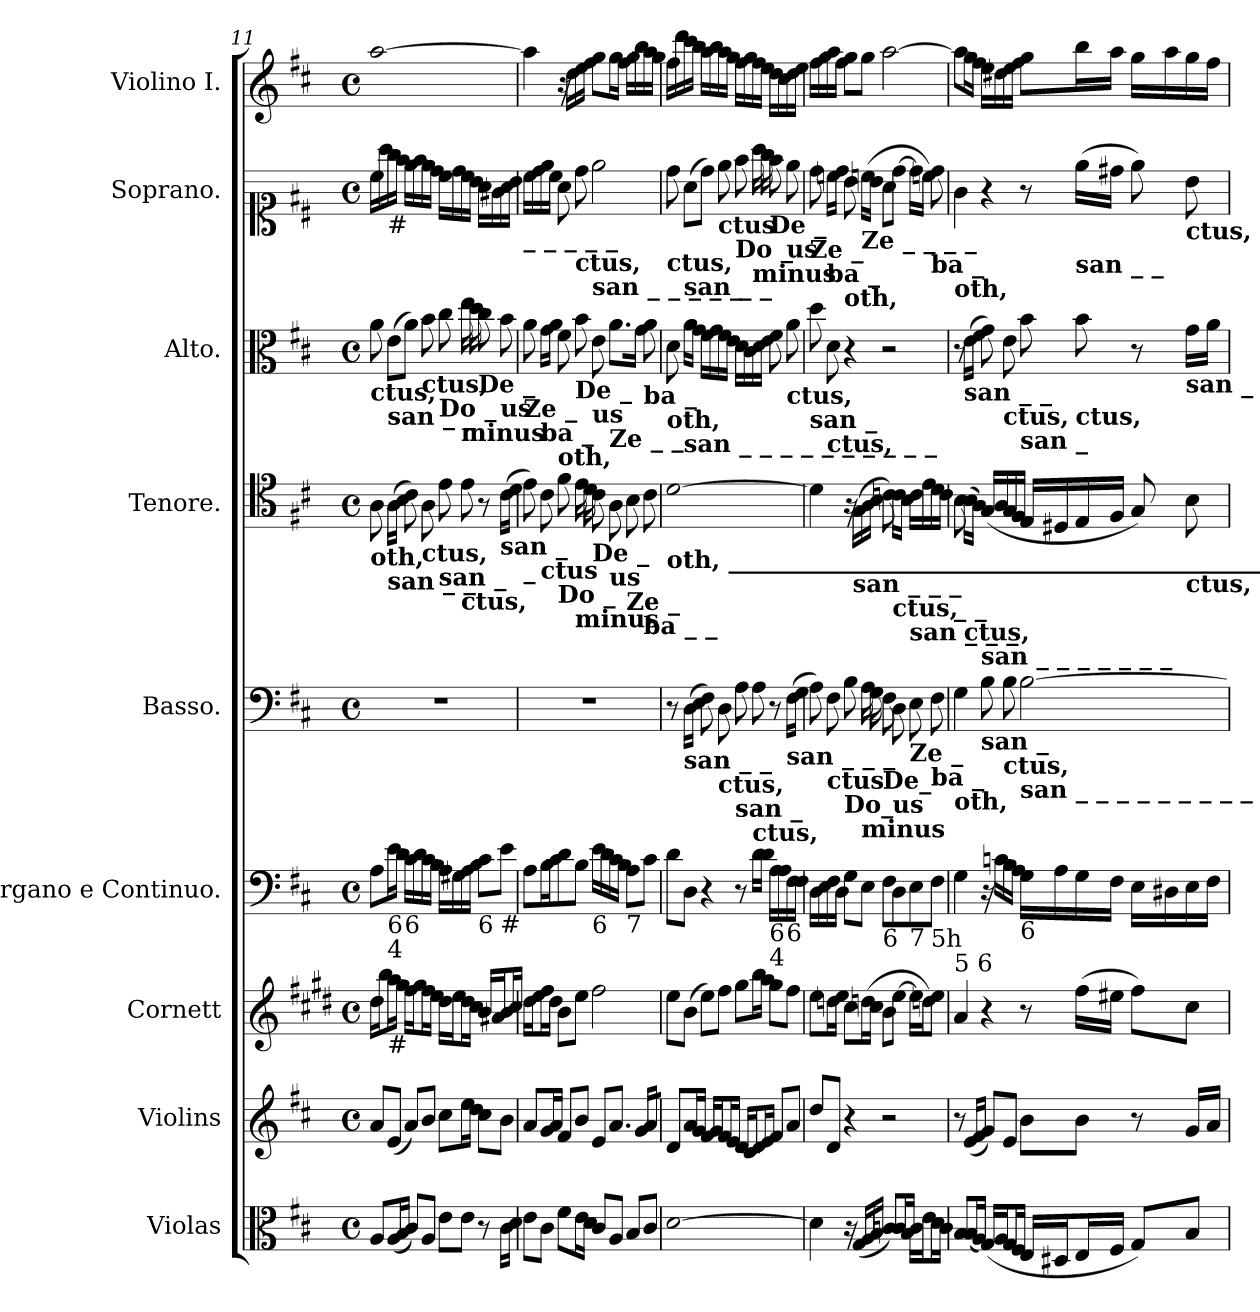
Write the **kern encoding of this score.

**kern	**kern	**kern	**kern	**kern	**kern	**kern	**kern	**kern
*part9	*part8	*part7	*part6	*part5	*part4	*part3	*part2	*part1
*staff9	*staff8	*staff7	*staff6	*staff5	*staff4	*staff3	*staff2	*staff1
*I"Violas	*I"Violins	*I"Cornett	*I"Organo e Continuo.	*I"Basso.	*I"Tenore.	*I"Alto.	*I"Soprano.	*I"Violino I.
*clefC3	*clefG2	*clefG2	*clefF4	*clefF4	*clefC4	*clefC3	*clefC1	*clefG2
*	*	*ITrd1c2	*	*	*	*	*	*
*k[f#c#]	*k[f#c#]	*k[f#c#]	*k[f#c#]	*k[f#c#]	*k[f#c#]	*k[f#c#]	*k[f#c#]	*k[f#c#]
*M4/4	*M4/4	*M4/4	*M4/4	*M4/4	*M4/4	*M4/4	*M4/4	*M4/4
*met(c)	*met(c)	*met(c)	*met(c)	*met(c)	*met(c)	*met(c)	*met(c)	*met(c)
=11	=11	=11	=11	=11	=11	=11	=11	=11
!	!	!	!	!	!	!LO:TX:b:B:t=ctus,	!	!
!	!	!	!	!	!LO:TX:b:B:t=oth,	!	!	!
!	!	!	!	!	!	!	!	!LO:N:head=open
8A/L	8a/L	16cc#\LL	8A\L	1r	8A\	8a\	16cc#\LL	[1aa
.	.	16aa\J	.	.	.	.	16aa\	.
!	!	!	!	!	!	!	!LO:TX:b:t=#	!
!	!	!	!	!	!	!LO:TX:b:B:t=san    _     _	!	!
!	!	!	!	!	!LO:TX:b:B:t=san    _     _	!	!	!
!	!	!	!LO:TX:b:t=6	!	!	!	!	!
!	!	!	!LO:TX:b:t=4	!	!	!	!	!
!	!	!LO:TX:b:t=#	!	!	!	!	!	!
(16A/L	(8e/J	16gg\L	16e\L	.	(16A\LL	(8e\L	16gg\	.
16B/JJ	.	16ff#\JJ	16d\JJ	.	16B\JJ	.	16ff#\JJ	.
!	!	!	!LO:TX:b:t=6	!	!	!	!	!
8c#/L)	8a/L)	16ee\LL	16c#\LL	.	8c#\)	8a\J)	16ee\LL	.
.	.	16ff#\J	16d\	.	.	.	16ff#\	.
!	!	!	!	!	!	!LO:TX:b:B:t=ctus,	!	!
!	!	!	!	!	!LO:TX:b:B:t=ctus,	!	!	!
8A/J	8b/J	16ee\L	16c#\	.	8A\	8b\	16ee\	.
.	.	16dd\JJ	16B\JJ	.	.	.	16dd\JJ	.
!	!	!	!	!	!	!LO:TX:b:B:t=Do  _	!	!
!	!	!	!	!	!LO:TX:b:B:t=san  _	!	!	!
8e\L	8cc#\L	16cc#\LL	16A\LL	.	8e\	8cc#\	16cc#\LL	.
.	.	16dd\J	16G#X\	.	.	.	16dd\	.
!	!	!	!	!	!	!LO:TX:b:B:t=minus	!	!
!	!	!	!	!	!LO:TX:b:B:t=ctus,	!	!	!
8e\J	16ee\L	16cc#\L	16A\	.	8e\	16ee\	16cc#\	.
.	16dd\JJ	16b\JJ	16B\JJ	.	.	16dd\	16b\JJ	.
!	!	!	!	!	!	!LO:TX:b:B:t=De  _	!	!
!	!	!	!LO:TX:b:t=6	!	!	!	!	!
8r	8cc#\L	16a/LL	8c#\L	.	8r	8cc#\	16a\LL	.
.	.	16g#X/J	.	.	.	.	16g#X\	.
!	!	!	!	!	!	!LO:TX:b:B:t=us	!	!
!	!	!	!	!	!LO:TX:b:B:t=san  _	!	!	!
!	!	!	!LO:TX:b:t=#	!	!	!	!	!
16c#\LL	8b\J	16a/L	8e\J	.	(16c#\LL	8b\	16a\	.
16d\JJ	.	16b/JJ	.	.	16d\JJ	.	16b\JJ	.
!!LO:LB:g=z
=12	=12	=12	=12	=12	=12	=12	=12	=12
!	!	!	!	!	!	!	!LO:TX:b:B:t=_     _     _     _     _	!
!	!	!	!	!	!	!LO:TX:b:B:t=Ze  _	!	!
!	!	!	!	!	!LO:TX:b:B:t=_	!	!	!
8e\L	8a/L	16cc#\LL	8A\L	1r	8e\)	8a\	16cc#\LL	4aa\]
.	.	16dd\J	.	.	.	.	16dd\	.
!	!	!	!	!	!	!LO:TX:b:B:t=ba  _	!	!
!	!	!	!	!	!LO:TX:b:B:t=ctus	!	!	!
8c#\J	16g/L	16ee\L	16B\L	.	8c#\	16g\LL	16ee\	.
.	16a/JJ	16cc#\JJ	16c#\J	.	.	16a\JJ	16cc#\JJ	.
!	!	!	!	!	!	!LO:TX:b:B:t=oth,	!	!
!	!	!	!	!	!LO:TX:b:B:t=Do _	!	!	!
8f#\L	8f#/L	8a\L	8d\	.	8f#\	8f#\	8a\	16r
.	.	.	.	.	.	.	.	16dd\LL
!	!	!	!	!	!	!	!LO:TX:b:B:t=ctus,	!
!	!	!	!	!	!	!LO:TX:b:B:t=De  _	!	!
!	!	!	!	!	!LO:TX:b:B:t=minus	!	!	!
16e\L	8b/J	8dd\J	8B\J	.	16e\	8b\	8dd\	16ee\
16d\JJ	.	.	.	.	16d\	.	.	16ff#\JJ
!	!	!	!	!	!	!	!LO:TX:b:B:t=san   _    _     _     _     _	!
!	!	!	!	!	!	!LO:TX:b:B:t=us	!	!
!	!	!	!	!	!LO:TX:b:B:t=De  _	!	!	!
!	!	!	!LO:TX:b:t=6	!	!	!	!	!
8c#/L	8e/L	2ee\	16e\LL	.	8c#\	8e\	2ee\	8gg\L
.	.	.	16d\	.	.	.	.	.
!	!	!	!	!	!	!LO:TX:b:B:t=Ze   _     _	!	!
!	!	!	!	!	!LO:TX:b:B:t=us	!	!	!
8A/J	8.a/J	.	16c#\	.	8A\	8.a\L	.	16gg\L
.	.	.	16B\JJ	.	.	.	.	16ff#\JJ
!	!	!	!	!	!LO:TX:b:B:t=Ze  _	!	!	!
!	!	!	!LO:TX:b:t=7	!	!	!	!	!
8B/L	.	.	8A\L	.	8B\	.	.	16gg\LL
.	16g/KL	.	.	.	.	16g\Jk	.	16bb\
!	!	!	!	!	!	!LO:TX:b:B:t=ba  _	!	!
!	!	!	!	!	!LO:TX:b:B:t=ba _  _	!	!	!
8c#/J	8a/J	.	8c#\J	.	8c#\	8a\	.	16aa\
.	.	.	.	.	.	.	.	16gg\JJ
=13	=13	=13	=13	=13	=13	=13	=13	=13
!	!	!	!	!	!	!	!LO:TX:b:B:t=ctus,	!
!	!	!	!	!	!	!LO:TX:b:B:t=oth,	!	!
!	!	!	!	!	!LO:TX:b:B:t=oth, _______________________________________________	!	!	!
!LO:N:head=open	!	!	!	!	!LO:N:head=open	!	!	!
[1d	8d/L	8dd\L	8d\L	8r	[1d	8d\	8dd\	16ff#\LL
.	.	.	.	.	.	.	.	16ddd\
!	!	!	!	!	!	!	!LO:TX:b:B:t=san    _    _	!
!	!	!	!	!	!	!LO:TX:b:B:t=san    _    _    _    _    _    _    _    _    _    _	!	!
!	!	!	!	!LO:TX:b:B:t=san   _    _	!	!	!	!
.	16a/L	(8a\J	8D\J	(16D\LL	.	16a\LL	(8a\L	16ccc#\
.	16g/JJ	.	.	16E\JJ	.	16g\JJ	.	16bb\JJ
.	16f#/LL	8dd\L)	4r	8F#\)	.	16f#\LL	8dd\J)	16aa\LL
.	16g/J	.	.	.	.	16g\	.	16bb\
!	!	!	!	!	!	!	!LO:TX:b:B:t=ctus	!
!	!	!	!	!LO:TX:b:B:t=ctus,	!	!	!	!
.	16f#/L	8ee\J	.	8D\	.	16f#\	8ee\	16aa\
.	16e/JJ	.	.	.	.	16e\JJ	.	16gg\JJ
!	!	!	!	!	!	!	!LO:TX:b:B:t=Do _	!
!	!	!	!	!LO:TX:b:B:t=san _	!	!	!	!
.	16d/LL	8ff#\L	8r	8A\	.	16d\LL	8ff#\	16ff#\LL
.	16c#/J	.	.	.	.	16c#\	.	16gg\
!	!	!	!	!	!	!	!LO:TX:b:B:t=minus	!
!	!	!	!	!LO:TX:b:B:t=ctus,	!	!	!	!
.	16d/L	16aa\L	16d\LL	8A\	.	16d\	16aa\	16ff#\
.	16e/JJ	16gg\JJ	16d\JJ	.	.	16e\JJ	16gg\	16ee\JJ
!	!	!	!	!	!	!	!LO:TX:b:B:t=De  _	!
!	!	!	!LO:TX:b:t=6	!	!	!	!	!
!	!	!	!LO:TX:b:t=4	!	!	!	!	!
.	8f#/L	8ff#\L	16A\LL	8r	.	8f#\	8ff#\	16dd\LL
.	.	.	16A\	.	.	.	.	16cc#\
!	!	!	!	!	!	!	!LO:TX:b:B:t=us	!
!	!	!	!	!	!	!LO:TX:b:B:t=ctus,	!	!
!	!	!	!	!LO:TX:b:B:t=san  _   _   _	!	!	!	!
!	!	!	!LO:TX:b:t=6	!	!	!	!	!
.	8a/J	8ee\J	16F#\	(16F#\LL	.	8a\	8ee\	16dd\
.	.	.	16F#\JJ	16G\JJ	.	.	.	16ee\JJ
=14	=14	=14	=14	=14	=14	=14	=14	=14
!	!	!	!	!	!	!	!LO:TX:b:B:t=Ze  _	!
!	!	!	!	!	!	!LO:TX:b:B:t=san _	!	!
4d\]	8dd/L	8dd\L	16D\LL	8A\)	4d\]	8dd\	8dd\	16ff#\LL
.	.	.	16E\	.	.	.	.	16gg\
!	!	!	!	!	!	!	!LO:TX:b:B:t=ba  _	!
!	!	!	!	!	!	!LO:TX:b:B:t=ctus,	!	!
!	!	!	!	!LO:TX:b:B:t=ctus	!	!	!	!
.	8d/J	16ccn\L	16F#\	8F#\	.	8d\	16ccn\LL	16aa\
.	.	16dd\JJ	16D\JJ	.	.	.	16dd\JJ	16ff#\JJ
!	!	!	!	!	!	!	!LO:TX:b:B:t=oth,	!
!	!	!	!	!LO:TX:b:B:t=Do_	!	!	!	!
16r	4r	8b\L	8G\L	8B\	16r	4r	8b\	8gg\L
!	!	!	!	!	!LO:TX:b:B:t=san   _    _    _	!	!	!
(16G/LL	.	.	.	.	(16G\LL	.	.	.
!	!	!	!	!	!	!	!LO:TX:b:B:t=Ze     _      _      _      _	!
!	!	!	!	!LO:TX:b:B:t=minus	!	!	!	!
16A/	.	(16ccn\L	8E\J	16A\	16A\	.	(16ccn\LL	8gg\J
16B/JJ	.	16b\JJ	.	16G\	16B\JJ	.	16b\JJ	.
!	!	!	!	!LO:TX:b:B:t=De_	!	!	!	!
!	!	!	!LO:TX:b:t=6	!	!	!	!	!
8cn/L)	2r	8a\L	8F#\L	8F#\	8cn\)	2r	8a\L	[2aa\
!	!	!	!	!	!LO:TX:b:B:t=ctus,	!	!	!
!	!	!	!	!LO:TX:b:B:t=us	!	!	!	!
16c/L	.	[8dd\J	8D\	8D\	16c\LL	.	[8dd\J	.
16B/JJ	.	.	.	.	16B\JJ	.	.	.
!	!	!	!	!	!LO:TX:b:B:t=san  _   _   _	!	!	!
!	!	!	!	!LO:TX:b:B:t=Ze _	!	!	!	!
!	!	!	!LO:TX:b:t=7	!	!	!	!	!
16c\LL	.	16dd\LL]	8E\	8E\	16c\LL	.	16dd\LL]	.
16e\J	.	16ccn\J)	.	.	16e\	.	16ccn\JJ)	.
!	!	!	!	!	!	!	!LO:TX:b:B:t=ba  _	!
!	!	!	!	!LO:TX:b:B:t=ba _	!	!	!	!
!	!	!	!LO:TX:b:t=5h	!	!	!	!	!
16d\L	.	8dd\J	8F#\J	8F#\	16d\	.	8dd\	.
16c\JJ	.	.	.	.	16c\JJ	.	.	.
!!LO:LB:g=z
=15	=15	=15	=15	=15	=15	=15	=15	=15
!	!	!	!	!	!	!	!LO:TX:b:B:t=oth,	!
!	!	!	!	!	!LO:TX:b:B:t=_  _	!	!	!
!	!	!	!	!LO:TX:b:B:t=oth,	!	!	!	!
!	!	!	!LO:TX:b:t=5   6	!	!	!	!	!
8B/L	8r	4g/	4G\	4G\	8B\	8r	4g\	8aa\L]
!	!	!	!	!	!	!LO:TX:b:B:t=san    _     _	!	!
!	!	!	!	!	!LO:TX:b:B:t=ctus,	!	!	!
(16B/L	(16e/LL	.	.	.	(16B\LL	(16e\LL	.	16gg\L
16A/JJ)	16f#/JJ	.	.	.	16A\JJ)	16f#\JJ	.	16ff#\JJ
!	!	!	!	!	!LO:TX:b:B:t=san   _    _    _    _    _     _     _	!	!	!
!	!	!	!	!LO:TX:b:B:t=san _	!	!	!	!
(16G/LL	8g/L)	4r	16r	8B\	(16G/LL	8g\)	4r	16ee\LL
16A/J	.	.	16cn\LL	.	16A/	.	.	16dd#X\
!	!	!	!	!	!	!LO:TX:b:B:t=ctus,	!	!
!	!	!	!	!LO:TX:b:B:t=ctus,	!	!	!	!
16G/L	8e/J	.	16B\	8B\	16G/	8e\	.	16ee\
16F#/JJ	.	.	16A\JJ	.	16F#/JJ	.	.	16ff#\JJ
!	!	!	!	!	!	!LO:TX:b:B:t=san _	!	!
!	!	!	!	!LO:TX:b:B:t=san    _     _     _     _     _     _     _     _     _     _	!	!	!	!
!	!	!	!LO:TX:b:t=6	!	!	!	!	!
16E/LL	8b\L	8r	16G\LL	[2B\	16E/LL	8b\	8r	8gg\L
16D#X/J	.	.	16A\	.	16D#X/	.	.	.
!	!	!	!	!	!	!	!LO:TX:b:B:t=san   _     _	!
!	!	!	!	!	!	!LO:TX:b:B:t=ctus,	!	!
16E/L	8b\J	(16ee\LL	16G\	.	16E/	8b\	(16ee\LL	16bb\L
16F#/JJ	.	16dd#X\JJ	16F#\JJ	.	16F#/JJ	.	16dd#X\JJ	16aa\JJ
8G/L)	8r	8ee\L)	16E\LL	.	8G/)	8r	8ee\)	16gg\LL
.	.	.	16D#X\	.	.	.	.	16aa\
!	!	!	!	!	!	!	!LO:TX:b:B:t=ctus,	!
!	!	!	!	!	!	!LO:TX:b:B:t=san    _    _    _	!	!
!	!	!	!	!	!LO:TX:b:B:t=ctus,	!	!	!
8B/J	16g/LL	8b\J	16E\	.	8B\	16g\LL	8b\	16gg\
.	16a/JJ	.	16F#\JJ	.	.	16a\JJ	.	16ff#\JJ
=	=	=	=	=	=	=	=	=
*-	*-	*-	*-	*-	*-	*-	*-	*-
